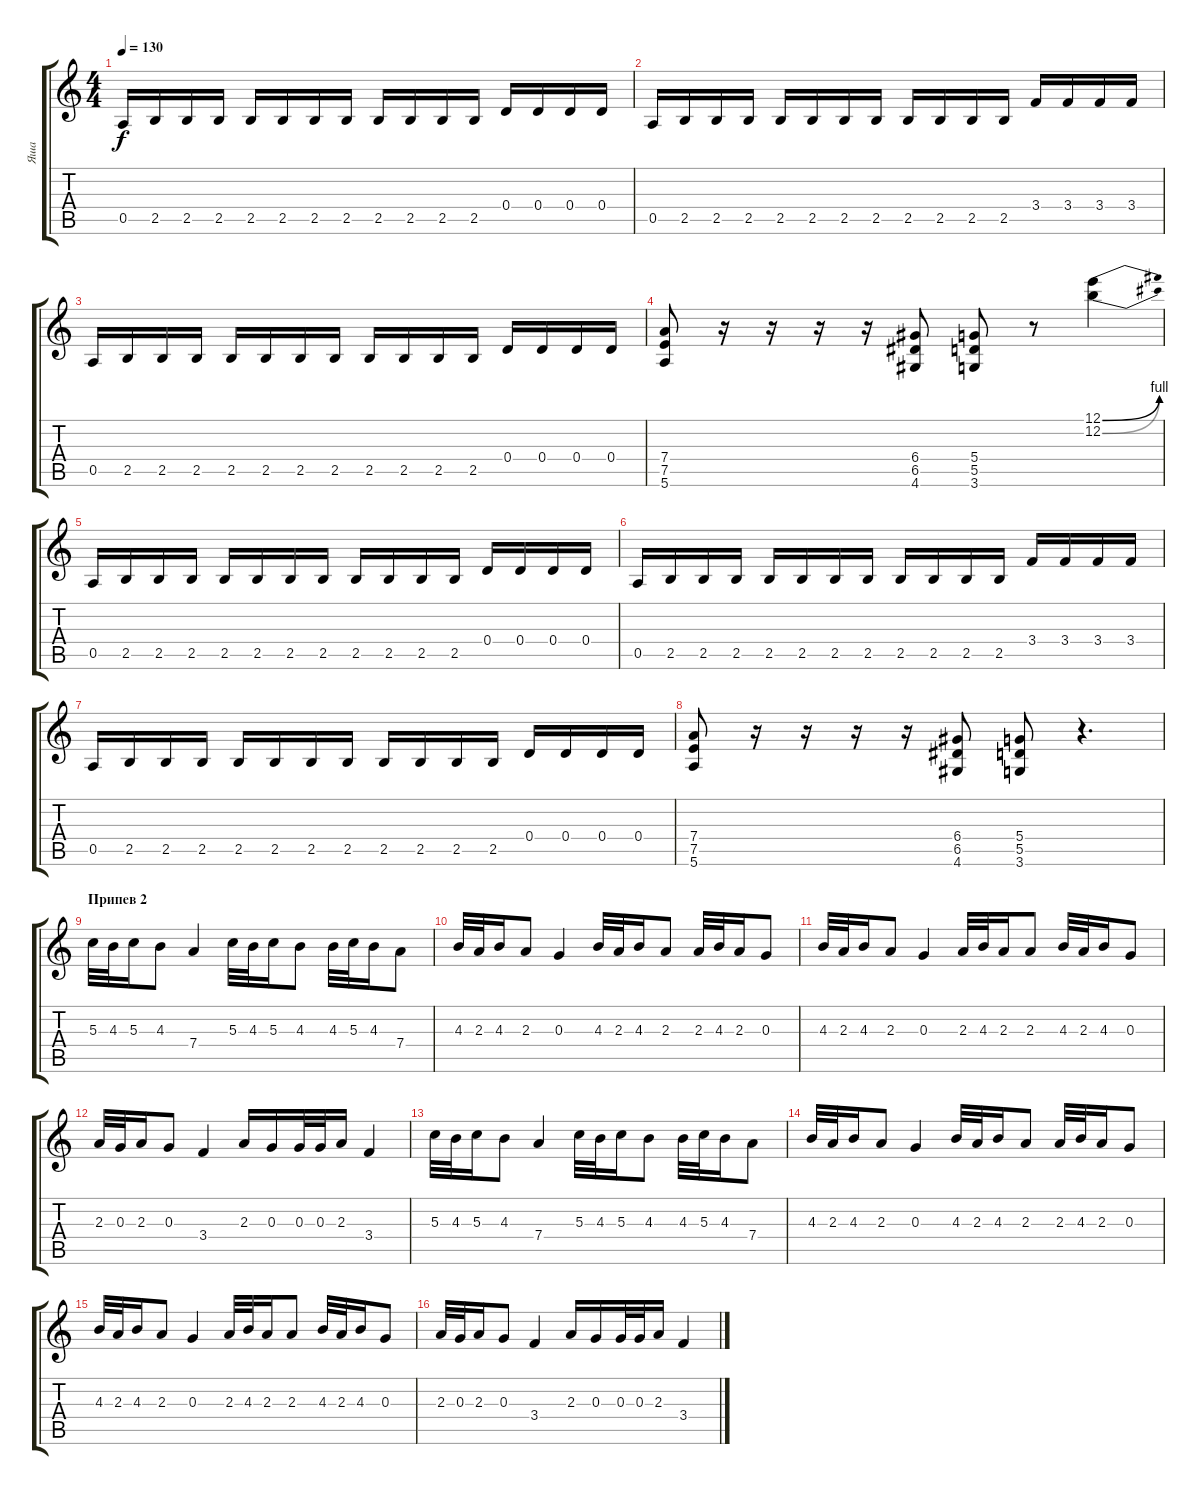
\track ("Яша" "Яша") {instrument electricguitarjazz}
\staff {score tabs}
\tuning (E4 B3 G3 D3 A2 E2) {hide}
\ts (4 4)
\tempo 130
\clef g2
\ks c
0.5.16{dy f} 2.5.16 2.5.16 2.5.16 2.5.16 2.5.16 2.5.16 2.5.16 2.5.16 2.5.16 2.5.16 2.5.16 0.4.16 0.4.16 0.4.16 0.4.16 |
0.5.16 2.5.16 2.5.16 2.5.16 2.5.16 2.5.16 2.5.16 2.5.16 2.5.16 2.5.16 2.5.16 2.5.16 3.4.16 3.4.16 3.4.16 3.4.16 |
0.5.16 2.5.16 2.5.16 2.5.16 2.5.16 2.5.16 2.5.16 2.5.16 2.5.16 2.5.16 2.5.16 2.5.16 0.4.16 0.4.16 0.4.16 0.4.16 |
(7.4 7.5 5.6).8 r.16 r.16 r.16 r.16 (6.4 6.5 4.6).8 (5.4 5.5 3.6).8 r.8 (12.1{be (bend 0 0 60 4)} 12.2{be (bend 0 0 60 4)}).4 |
0.5.16 2.5.16 2.5.16 2.5.16 2.5.16 2.5.16 2.5.16 2.5.16 2.5.16 2.5.16 2.5.16 2.5.16 0.4.16 0.4.16 0.4.16 0.4.16 |
0.5.16 2.5.16 2.5.16 2.5.16 2.5.16 2.5.16 2.5.16 2.5.16 2.5.16 2.5.16 2.5.16 2.5.16 3.4.16 3.4.16 3.4.16 3.4.16 |
0.5.16 2.5.16 2.5.16 2.5.16 2.5.16 2.5.16 2.5.16 2.5.16 2.5.16 2.5.16 2.5.16 2.5.16 0.4.16 0.4.16 0.4.16 0.4.16 |
(7.4 7.5 5.6).8 r.16 r.16 r.16 r.16 (6.4 6.5 4.6).8 (5.4 5.5 3.6).8 r.4{d} |
\section ("" "Припев 2")
5.3.32 4.3.32 5.3.16 4.3.8 7.4.4 5.3.32 4.3.32 5.3.16 4.3.8 4.3.32 5.3.32 4.3.16 7.4.8 |
4.3.32 2.3.32 4.3.16 2.3.8 0.3.4 4.3.32 2.3.32 4.3.16 2.3.8 2.3.32 4.3.32 2.3.16 0.3.8 |
4.3.32 2.3.32 4.3.16 2.3.8 0.3.4 2.3.32 4.3.32 2.3.16 2.3.8 4.3.32 2.3.32 4.3.16 0.3.8 |
2.3.32 0.3.32 2.3.16 0.3.8 3.4.4 2.3.16 0.3.16 0.3.32 0.3.32 2.3.16 3.4.4 |
5.3.32 4.3.32 5.3.16 4.3.8 7.4.4 5.3.32 4.3.32 5.3.16 4.3.8 4.3.32 5.3.32 4.3.16 7.4.8 |
4.3.32 2.3.32 4.3.16 2.3.8 0.3.4 4.3.32 2.3.32 4.3.16 2.3.8 2.3.32 4.3.32 2.3.16 0.3.8 |
4.3.32 2.3.32 4.3.16 2.3.8 0.3.4 2.3.32 4.3.32 2.3.16 2.3.8 4.3.32 2.3.32 4.3.16 0.3.8 |
2.3.32 0.3.32 2.3.16 0.3.8 3.4.4 2.3.16 0.3.16 0.3.32 0.3.32 2.3.16 3.4.4
